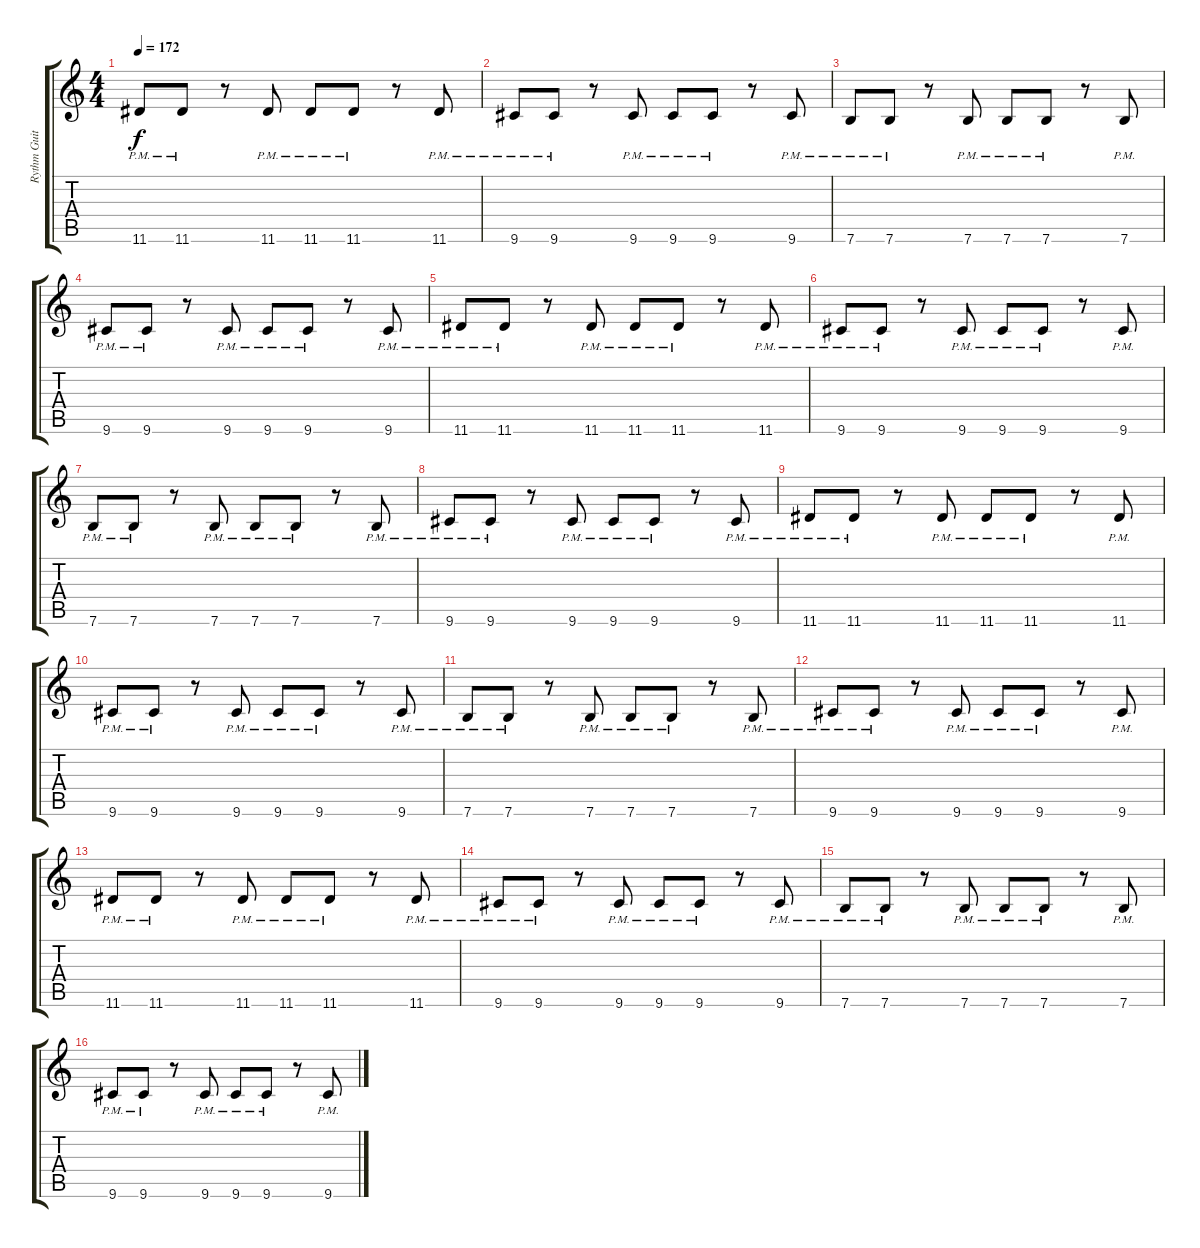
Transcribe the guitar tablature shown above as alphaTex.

\track ("Rythm Guitar" "Rythm Guit") {instrument distortionguitar}
\staff {score tabs}
\tuning (E4 B3 G3 D3 A2 E2) {hide}
\ts (4 4)
\tempo 172
\clef g2
\ks c
11.6{pm}.8{dy f} 11.6{pm}.8 r.8 11.6{pm}.8 11.6{pm}.8 11.6{pm}.8 r.8 11.6{pm}.8 |
9.6{pm}.8 9.6{pm}.8 r.8 9.6{pm}.8 9.6{pm}.8 9.6{pm}.8 r.8 9.6{pm}.8 |
7.6{pm}.8 7.6{pm}.8 r.8 7.6{pm}.8 7.6{pm}.8 7.6{pm}.8 r.8 7.6{pm}.8 |
9.6{pm}.8 9.6{pm}.8 r.8 9.6{pm}.8 9.6{pm}.8 9.6{pm}.8 r.8 9.6{pm}.8 |
11.6{pm}.8 11.6{pm}.8 r.8 11.6{pm}.8 11.6{pm}.8 11.6{pm}.8 r.8 11.6{pm}.8 |
9.6{pm}.8 9.6{pm}.8 r.8 9.6{pm}.8 9.6{pm}.8 9.6{pm}.8 r.8 9.6{pm}.8 |
7.6{pm}.8 7.6{pm}.8 r.8 7.6{pm}.8 7.6{pm}.8 7.6{pm}.8 r.8 7.6{pm}.8 |
9.6{pm}.8 9.6{pm}.8 r.8 9.6{pm}.8 9.6{pm}.8 9.6{pm}.8 r.8 9.6{pm}.8 |
11.6{pm}.8 11.6{pm}.8 r.8 11.6{pm}.8 11.6{pm}.8 11.6{pm}.8 r.8 11.6{pm}.8 |
9.6{pm}.8 9.6{pm}.8 r.8 9.6{pm}.8 9.6{pm}.8 9.6{pm}.8 r.8 9.6{pm}.8 |
7.6{pm}.8 7.6{pm}.8 r.8 7.6{pm}.8 7.6{pm}.8 7.6{pm}.8 r.8 7.6{pm}.8 |
9.6{pm}.8 9.6{pm}.8 r.8 9.6{pm}.8 9.6{pm}.8 9.6{pm}.8 r.8 9.6{pm}.8 |
11.6{pm}.8 11.6{pm}.8 r.8 11.6{pm}.8 11.6{pm}.8 11.6{pm}.8 r.8 11.6{pm}.8 |
9.6{pm}.8 9.6{pm}.8 r.8 9.6{pm}.8 9.6{pm}.8 9.6{pm}.8 r.8 9.6{pm}.8 |
7.6{pm}.8 7.6{pm}.8 r.8 7.6{pm}.8 7.6{pm}.8 7.6{pm}.8 r.8 7.6{pm}.8 |
9.6{pm}.8 9.6{pm}.8 r.8 9.6{pm}.8 9.6{pm}.8 9.6{pm}.8 r.8 9.6{pm}.8
